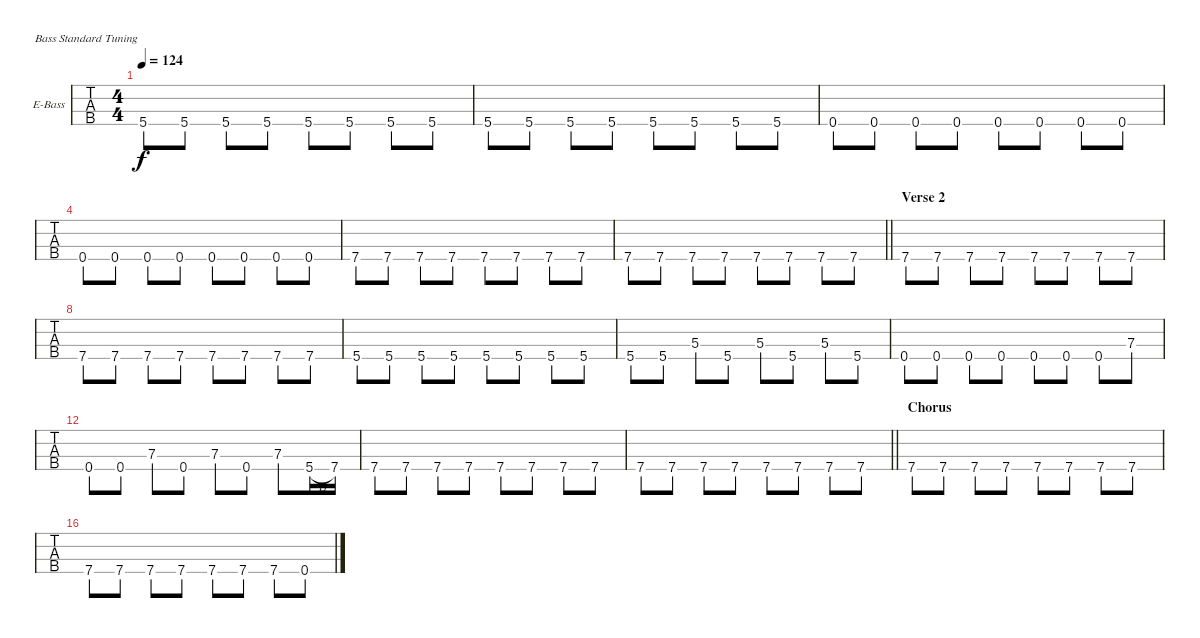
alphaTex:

\bracketExtendMode nobrackets
\firstSystemTrackNameOrientation horizontal
\otherSystemsTrackNameOrientation horizontal
\defaultBarNumberDisplay FirstOfSystem
\track ("Bass" "E-Bass") {instrument electricbasspick}
\staff {tabs}
\tuning (G2 D2 A1 E1)
\ts (4 4)
\tempo 124
\clef f4
\ks g#minor
5.4.8{dy f} 5.4.8 5.4.8 5.4.8 5.4.8 5.4.8 5.4.8 5.4.8 |
5.4.8 5.4.8 5.4.8 5.4.8 5.4.8 5.4.8 5.4.8 5.4.8 |
\ks b
0.4.8 0.4.8 0.4.8 0.4.8 0.4.8 0.4.8 0.4.8 0.4.8 |
\ks g#minor
0.4.8 0.4.8 0.4.8 0.4.8 0.4.8 0.4.8 0.4.8 0.4.8 |
7.4.8 7.4.8 7.4.8 7.4.8 7.4.8 7.4.8 7.4.8 7.4.8 |
\barLineRight lightlight
7.4.8 7.4.8 7.4.8 7.4.8 7.4.8 7.4.8 7.4.8 7.4.8 |
\section ("" "Verse 2")
\ks b
7.4.8 7.4.8 7.4.8 7.4.8 7.4.8 7.4.8 7.4.8 7.4.8 |
\ks g#minor
7.4.8 7.4.8 7.4.8 7.4.8 7.4.8 7.4.8 7.4.8 7.4.8 |
5.4.8 5.4.8 5.4.8 5.4.8 5.4.8 5.4.8 5.4.8 5.4.8 |
5.4.8 5.4.8 5.3.8 5.4.8 5.3.8 5.4.8 5.3.8 5.4.8 |
\ks b
0.4.8 0.4.8 0.4.8 0.4.8 0.4.8 0.4.8 0.4.8 7.3.8 |
\ks g#minor
0.4.8 0.4.8 7.3.8 0.4.8 7.3.8 0.4.8 7.3.8 5.4{h}.16 7.4.16 |
7.4.8 7.4.8 7.4.8 7.4.8 7.4.8 7.4.8 7.4.8 7.4.8 |
\barLineRight lightlight
7.4.8 7.4.8 7.4.8 7.4.8 7.4.8 7.4.8 7.4.8 7.4.8 |
\section ("" "Chorus")
\ks b
7.4.8 7.4.8 7.4.8 7.4.8 7.4.8 7.4.8 7.4.8 7.4.8 |
\ks g#minor
7.4.8 7.4.8 7.4.8 7.4.8 7.4.8 7.4.8 7.4.8 0.4.8
